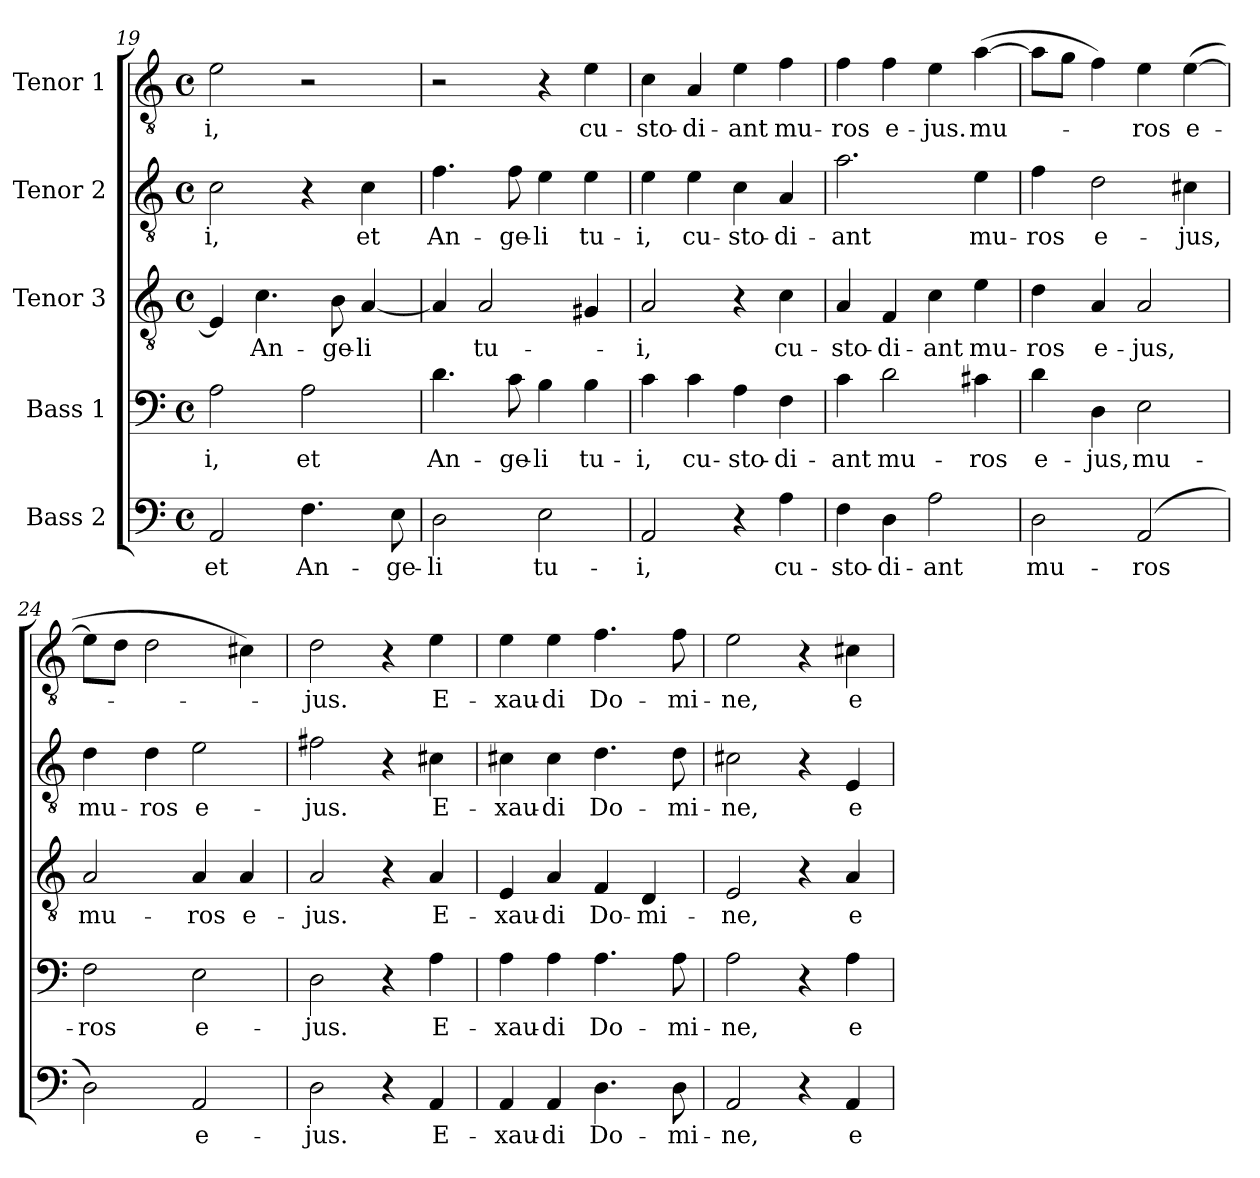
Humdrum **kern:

**kern	**text	**kern	**text	**kern	**text	**kern	**text	**kern	**text
*part5	*part5	*part4	*part4	*part3	*part3	*part2	*part2	*part1	*part1
*staff5	*staff5	*staff4	*staff4	*staff3	*staff3	*staff2	*staff2	*staff1	*staff1
*I"Bass 2	*	*I"Bass 1	*	*I"Tenor 3	*	*I"Tenor 2	*	*I"Tenor 1	*
*clefF4	*	*clefF4	*	*clefGv2	*	*clefGv2	*	*clefGv2	*
*k[]	*	*k[]	*	*k[]	*	*k[]	*	*k[]	*
*C:	*	*C:	*	*C:	*	*C:	*	*C:	*
*M4/4	*	*M4/4	*	*M4/4	*	*M4/4	*	*M4/4	*
*met(c)	*	*met(c)	*	*met(c)	*	*met(c)	*	*met(c)	*
=19	=19	=19	=19	=19	=19	=19	=19	=19	=19
2AA/	et	2A\	-i,	4E/]	.	2c\	-i,	2e\	-i,
.	.	.	.	4.c\	An-	.	.	.	.
4.F\	An-	2A\	et	.	.	4r	.	2r	.
.	.	.	.	8B\	-ge-	.	.	.	.
.	.	.	.	[4A/	-li	4c\	et	.	.
8E\	-ge-	.	.	.	.	.	.	.	.
=20	=20	=20	=20	=20	=20	=20	=20	=20	=20
2D\	-li	4.d\	An-	4A/]	.	4.f\	An-	2r	.
.	.	.	.	2A/	tu-	.	.	.	.
.	.	8c\	-ge-	.	.	8f\	-ge-	.	.
2E\	tu-	4B\	-li	.	.	4e\	-li	4r	.
.	.	4B\	tu-	4G#X/	.	4e\	tu-	4e\	cu-
=21	=21	=21	=21	=21	=21	=21	=21	=21	=21
2AA/	-i,	4c\	-i,	2A/	-i,	4e\	-i,	4c\	-sto-
.	.	4c\	cu-	.	.	4e\	cu-	4A/	-di-
4r	.	4A\	-sto-	4r	.	4c\	-sto-	4e\	-ant
4A\	cu-	4F\	-di-	4c\	cu-	4A/	-di-	4f\	mu-
!!LO:LB:g=z
=22	=22	=22	=22	=22	=22	=22	=22	=22	=22
4F\	-sto-	4c\	-ant	4A/	-sto-	2.a\	-ant	4f\	-ros
4D\	-di-	2d\	mu-	4F/	-di-	.	.	4f\	e-
2A\	-ant	.	.	4c\	-ant	.	.	4e\	-jus.
.	.	4c#X\	-ros	4e\	mu-	4e\	mu-	([4a\	mu-
=23	=23	=23	=23	=23	=23	=23	=23	=23	=23
2D\	mu-	4d\	e-	4d\	-ros	4f\	-ros	8a\L]	.
.	.	.	.	.	.	.	.	8g\J	.
.	.	4D\	-jus,	4A/	e-	2d\	e-	4f\)	.
(2AA/	-ros	2E\	mu-	2A/	-jus,	.	.	4e\	-ros
.	.	.	.	.	.	4c#X\	-jus,	([4e\	e-
=24	=24	=24	=24	=24	=24	=24	=24	=24	=24
2D\)	.	2F\	-ros	2A/	mu-	4d\	mu-	8e\L]	.
.	.	.	.	.	.	.	.	8d\J	.
.	.	.	.	.	.	4d\	-ros	2d\	.
2AA/	e-	2E\	e-	4A/	-ros	2e\	e-	.	.
.	.	.	.	4A/	e-	.	.	4c#X\)	.
=25	=25	=25	=25	=25	=25	=25	=25	=25	=25
2D\	jus.	2D\	jus.	2A/	jus.	2f#X\	jus.	2d\	-jus.
4r	.	4r	.	4r	.	4r	.	4r	.
4AA/	E-	4A\	E-	4A/	E-	4c#X\	E-	4e\	E-
=26	=26	=26	=26	=26	=26	=26	=26	=26	=26
4AA/	-xau-	4A\	-xau-	4E/	-xau-	4c#X\	-xau-	4e\	-xau-
4AA/	-di	4A\	-di	4A/	-di	4c#\	-di	4e\	-di
4.D\	Do-	4.A\	Do-	4F/	Do-	4.d\	Do-	4.f\	Do-
.	.	.	.	4D/	-mi-	.	.	.	.
8D\	-mi-	8A\	-mi-	.	.	8d\	-mi-	8f\	-mi-
=27	=27	=27	=27	=27	=27	=27	=27	=27	=27
2AA/	ne,	2A\	ne,	2E/	ne,	2c#X\	ne,	2e\	-ne,
4r	.	4r	.	4r	.	4r	.	4r	.
4AA/	e-	4A\	e-	4A/	e-	4E/	e-	4c#X\	e-
=	=	=	=	=	=	=	=	=	=
*-	*-	*-	*-	*-	*-	*-	*-	*-	*-
